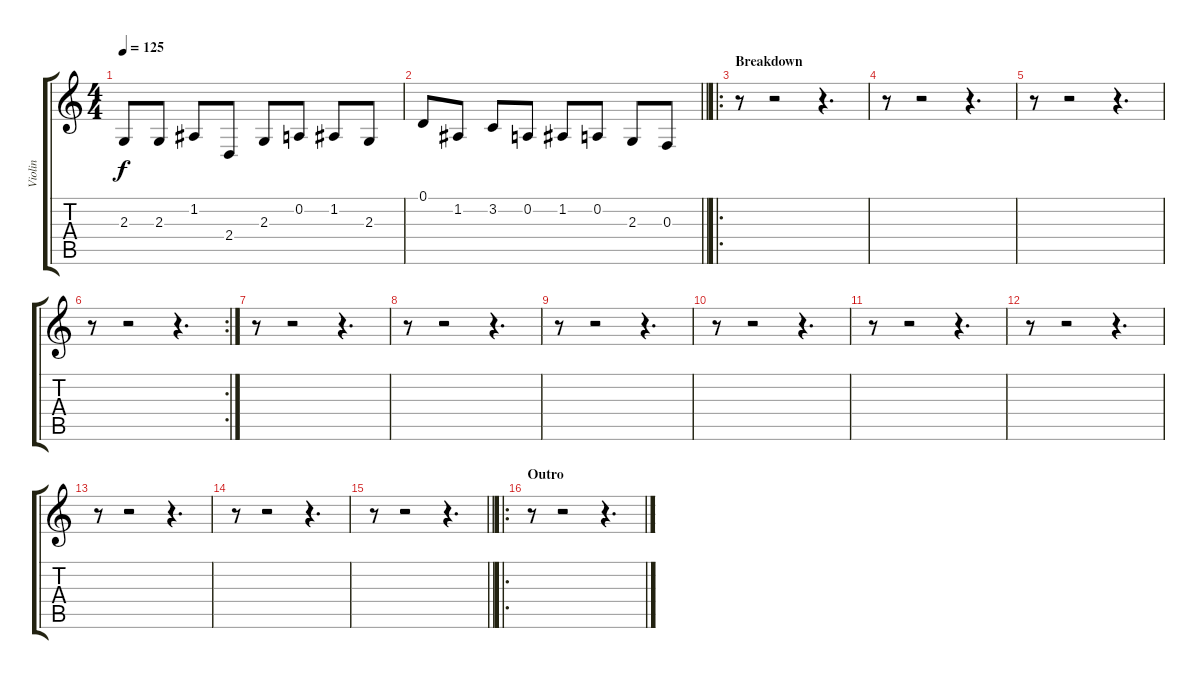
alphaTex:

\track ("Violin" "Violin") {instrument violin}
\staff {score tabs}
\tuning (D4 A3 F3 C3 G2 D2) {hide}
\ts (4 4)
\tempo 125
\clef g2
\ks c
2.3.8{dy f} 2.3.8 1.2.8 2.4.8 2.3.8 0.2.8 1.2.8 2.3.8 |
\barLineRight lightlight
0.1.8 1.2.8 3.2.8 0.2.8 1.2.8 0.2.8 2.3.8 0.3.8 |
\ro
\section ("" "Breakdown")
r.8 r.2 r.4{d} |
r.8 r.2 r.4{d} |
r.8 r.2 r.4{d} |
\rc 2
r.8 r.2 r.4{d} |
r.8 r.2 r.4{d} |
r.8 r.2 r.4{d} |
r.8 r.2 r.4{d} |
r.8 r.2 r.4{d} |
r.8 r.2 r.4{d} |
r.8 r.2 r.4{d} |
r.8 r.2 r.4{d} |
r.8 r.2 r.4{d} |
\barLineRight lightlight
r.8 r.2 r.4{d} |
\ro
\section ("" "Outro")
r.8 r.2 r.4{d}
